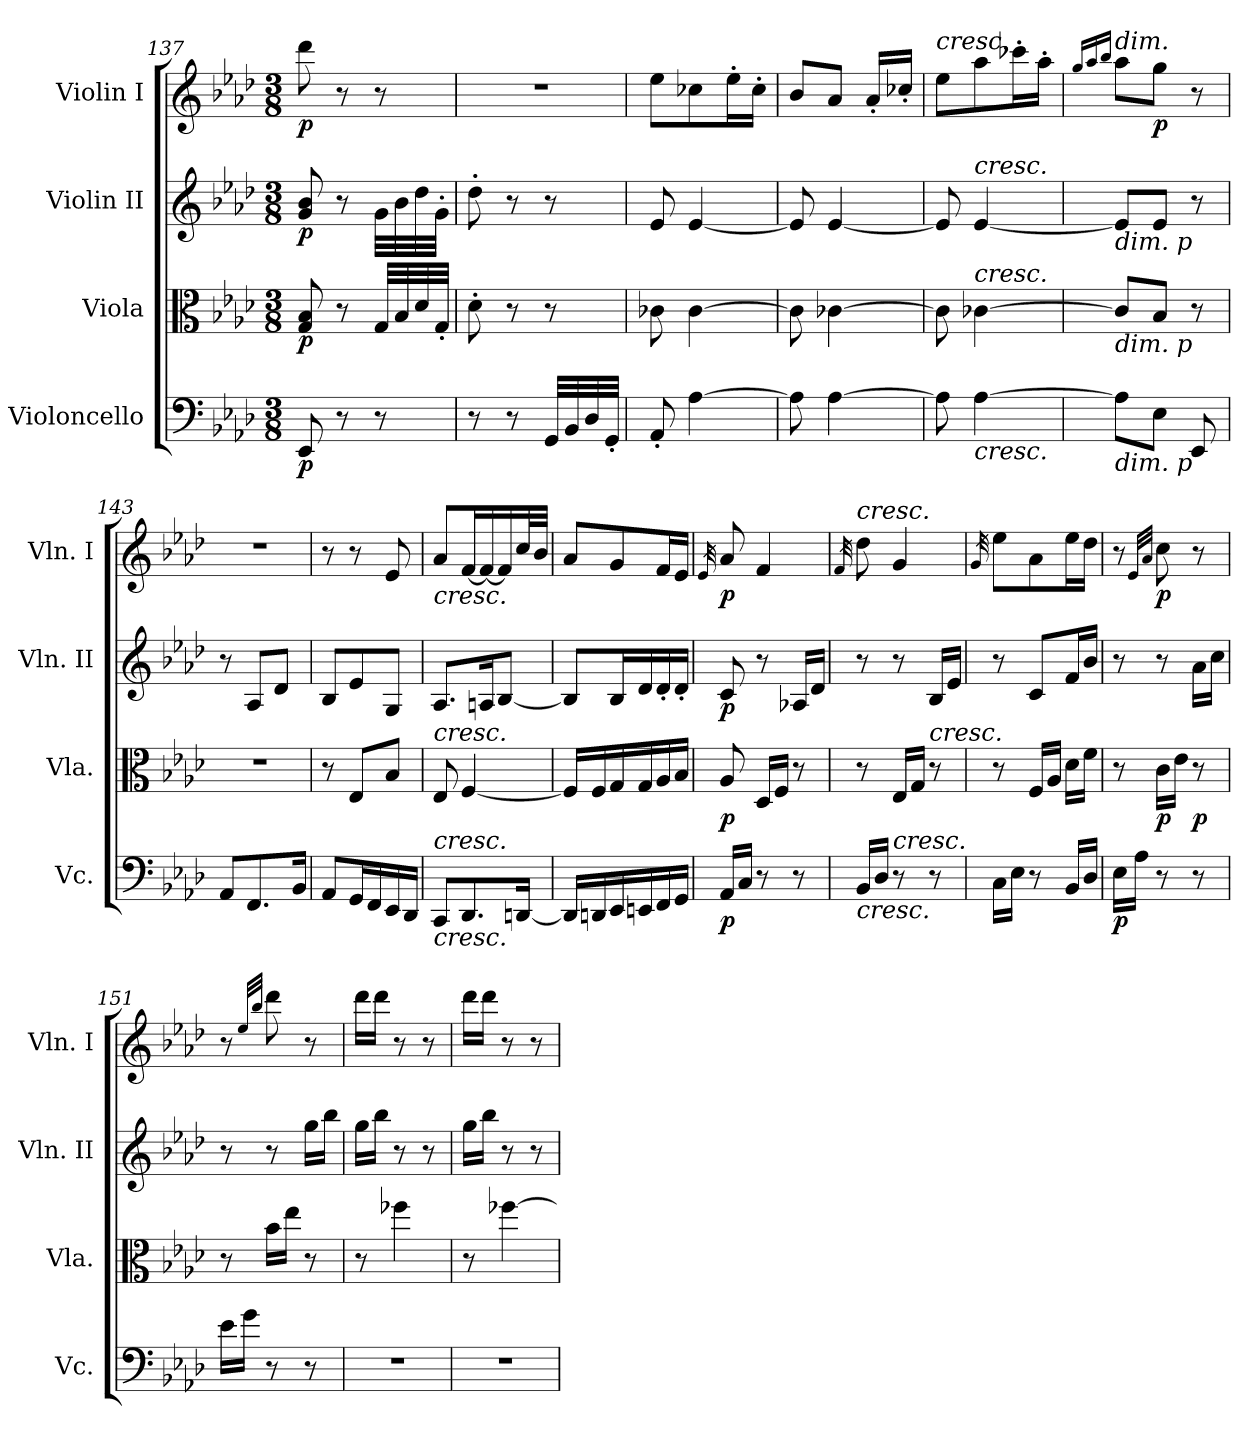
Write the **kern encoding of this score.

**kern	**dynam	**kern	**dynam	**kern	**dynam	**kern	**dynam
*part4	*part4	*part3	*part3	*part2	*part2	*part1	*part1
*staff4	*staff4	*staff3	*staff3	*staff2	*staff2	*staff1	*staff1
*I"Violoncello	*	*I"Viola	*	*I"Violin II	*	*I"Violin I	*
*I'Vc.	*	*I'Vla.	*	*I'Vln. II	*	*I'Vln. I	*
*clefF4	*	*clefC3	*	*clefG2	*	*clefG2	*
*k[b-e-a-d-]	*	*k[b-e-a-d-]	*	*k[b-e-a-d-]	*	*k[b-e-a-d-]	*
*A-:	*	*A-:	*	*A-:	*	*A-:	*
*M3/8	*	*M3/8	*	*M3/8	*	*M3/8	*
=137	=137	=137	=137	=137	=137	=137	=137
!	!LO:DY:b	!	!LO:DY:b	!	!LO:DY:b	!	!LO:DY:b
8EE-/	p	8G/ 8B-/	p	8g/ 8b-/	p	8ddd-\	p
8r	.	8r	.	8r	.	8r	.
8r	.	32G/LLL	.	32g\LLL	.	8r	.
.	.	32B-/	.	32b-\	.	.	.
.	.	32d-/	.	32dd-\	.	.	.
.	.	32G'/JJJ	.	32g'\JJJ	.	.	.
=138	=138	=138	=138	=138	=138	=138	=138
8r	.	8d-'\	.	8dd-'\	.	4.r	.
8r	.	8r	.	8r	.	.	.
32GG/LLL	.	8r	.	8r	.	.	.
32BB-/	.	.	.	.	.	.	.
32D-/	.	.	.	.	.	.	.
32GG'/JJJ	.	.	.	.	.	.	.
=139	=139	=139	=139	=139	=139	=139	=139
8AA-'/	.	8c-X\	.	8e-/	.	8ee-\L	.
[4A-\	.	[4c-\	.	[4e-/	.	8cc-X\	.
.	.	.	.	.	.	16ee-'\L	.
.	.	.	.	.	.	16cc-'\JJ	.
=140	=140	=140	=140	=140	=140	=140	=140
8A-\]	.	8c-\]	.	8e-/]	.	8b-/L	.
[4A-\	.	[4c-X\	.	[4e-/	.	8a-/J	.
.	.	.	.	.	.	16a-'/LL	.
.	.	.	.	.	.	16cc-X'/JJ	.
=141	=141	=141	=141	=141	=141	=141	=141
!	!	!	!	!	!	!LO:TX:a:i:t=cresc.	!
8A-\]	.	8c-\]	.	8e-/]	.	8ee-\L	.
!	!	!	!	!LO:TX:a:i:t=cresc.	!	!	!
!	!	!LO:TX:a:i:t=cresc.	!	!	!	!	!
!LO:TX:b:i:t=cresc.	!	!	!	!	!	!	!
[4A-\	.	[4c-X\	.	[4e-/	.	8aa-\	.
.	.	.	.	.	.	16ccc-X'\L	.
.	.	.	.	.	.	16aa-'\JJ	.
=142	=142	=142	=142	=142	=142	=142	=142
.	.	.	.	.	.	16qgg/LL	.
.	.	.	.	.	.	16qaa-/	.
.	.	.	.	.	.	16qbb-/JJ	.
!	!	!	!	!	!	!LO:TX:a:i:t=dim.	!
!	!	!	!	!LO:TX:b:i:t=dim. p	!	!	!
!	!	!LO:TX:b:i:t=dim. p	!	!	!	!	!
!LO:TX:b:i:t=dim. p	!	!	!	!	!	!	!
8A-\L]	.	8c-/L]	.	8e-/L]	.	8aa-\L	.
!	!	!	!	!	!	!	!LO:DY:b
8E-\J	.	8B-/J	.	8e-/J	.	8gg\J	p
8EE-/	.	8r	.	8r	.	8r	.
=143	=143	=143	=143	=143	=143	=143	=143
8AA-/L	.	4.r	.	8r	.	4.r	.
8.FF/	.	.	.	8A-/L	.	.	.
.	.	.	.	8d-/J	.	.	.
16BB-/Jk	.	.	.	.	.	.	.
!!LO:LB:g=z
=144	=144	=144	=144	=144	=144	=144	=144
8AA-/L	.	8r	.	8B-/L	.	8r	.
16GG/L	.	8E-/L	.	8e-/	.	8r	.
16FF/	.	.	.	.	.	.	.
16EE-/	.	8B-/J	.	8G/J	.	8e-/	.
16DD-/JJ	.	.	.	.	.	.	.
=145	=145	=145	=145	=145	=145	=145	=145
!	!	!	!	!	!	!LO:TX:b:i:t=cresc.	!
!	!	!LO:TX:a:i:t=cresc.	!	!	!	!	!
!LO:TX:b:i:t=cresc.	!	!	!	!	!	!	!
!LO:TX:a:i:t=cresc.	!	!	!	!	!	!	!
8CC/L	.	8E-/	.	8.A-/L	.	8a-/L	.
8.DD-/	.	[4F/	.	.	.	[16f/L	.
.	.	.	.	16An/K	.	16f/_	.
.	.	.	.	[8B-/J	.	16f/]	.
[16DDn/Jk	.	.	.	.	.	32cc/L	.
.	.	.	.	.	.	32b-/JJJ	.
=146	=146	=146	=146	=146	=146	=146	=146
16DD/LL]	.	16F/LL]	.	8B-/L]	.	8a-/L	.
16DDn/	.	16F/	.	.	.	.	.
16EE-/	.	16G/	.	16B-/L	.	8g/	.
16EEn/	.	16G/	.	16d-/	.	.	.
16FF/	.	16A-/	.	16d-'/	.	16f/L	.
16GG/JJ	.	16B-/JJ	.	16d-'/JJ	.	16e-/JJ	.
=147	=147	=147	=147	=147	=147	=147	=147
.	.	.	.	.	.	32qe-/	.
!	!LO:DY:b	!	!LO:DY:b	!	!LO:DY:b	!	!LO:DY:b
16AA-/LL	p	8A-/	p	8c/	p	8a-/	p
16C/JJ	.	.	.	.	.	.	.
8r	.	16D-/LL	.	8r	.	4f/	.
.	.	16F/JJ	.	.	.	.	.
8r	.	8r	.	16A-X/LL	.	.	.
.	.	.	.	16d-/JJ	.	.	.
=148	=148	=148	=148	=148	=148	=148	=148
.	.	.	.	.	.	32qf/	.
!	!	!	!	!	!	!LO:TX:a:i:t=cresc.	!
!LO:TX:b:i:t=cresc.	!	!	!	!	!	!	!
16BB-/LL	.	8r	.	8r	.	8dd-\	.
16D-/JJ	.	.	.	.	.	.	.
!LO:TX:a:i:t=cresc.	!	!	!	!	!	!	!
8r	.	16E-/LL	.	8r	.	4g/	.
.	.	16G/JJ	.	.	.	.	.
!	!	!LO:TX:a:i:t=cresc.	!	!	!	!	!
8r	.	8r	.	16B-/LL	.	.	.
.	.	.	.	16e-/JJ	.	.	.
=149	=149	=149	=149	=149	=149	=149	=149
.	.	.	.	.	.	32qg/	.
16C\LL	.	8r	.	8r	.	8ee-\L	.
16E-\JJ	.	.	.	.	.	.	.
8r	.	16F/LL	.	8c/L	.	8a-\	.
.	.	16A-/JJ	.	.	.	.	.
16BB-/LL	.	16d-\LL	.	16f/L	.	16ee-\L	.
16D-/JJ	.	16f\JJ	.	16b-/JJ	.	16dd-\JJ	.
=150	=150	=150	=150	=150	=150	=150	=150
!	!LO:DY:b	!	!	!	!	!	!
16E-\LL	p	8r	.	8r	.	8r	.
16A-\JJ	.	.	.	.	.	.	.
.	.	.	.	.	.	32qe-/LLL	.
.	.	.	.	.	.	32qa-/JJJ	.
!	!	!	!LO:DY:b	!	!	!	!LO:DY:b
8r	.	16c\LL	p	8r	.	8cc\	p
.	.	16e-\JJ	.	.	.	.	.
!	!	!	!LO:DY:b	!	!	!	!
8r	.	8r	p	16a-\LL	.	8r	.
.	.	.	.	16cc\JJ	.	.	.
!!LO:PB:g=z
=151	=151	=151	=151	=151	=151	=151	=151
16e-\LL	.	8r	.	8r	.	8r	.
16g\JJ	.	.	.	.	.	.	.
.	.	.	.	.	.	32qee-/LLL	.
.	.	.	.	.	.	32qbb-/JJJ	.
8r	.	16b-\LL	.	8r	.	8ddd-\	.
.	.	16ee-\JJ	.	.	.	.	.
8r	.	8r	.	16gg\LL	.	8r	.
.	.	.	.	16bb-\JJ	.	.	.
=152	=152	=152	=152	=152	=152	=152	=152
4.r	.	8r	.	16gg\LL	.	16ddd-\LL	.
.	.	.	.	16bb-\JJ	.	16ddd-\JJ	.
.	.	4ff-X\	.	8r	.	8r	.
.	.	.	.	8r	.	8r	.
=153	=153	=153	=153	=153	=153	=153	=153
4.r	.	8r	.	16gg\LL	.	16ddd-\LL	.
.	.	.	.	16bb-\JJ	.	16ddd-\JJ	.
.	.	[4ff-X\	.	8r	.	8r	.
.	.	.	.	8r	.	8r	.
=	=	=	=	=	=	=	=
*-	*-	*-	*-	*-	*-	*-	*-
